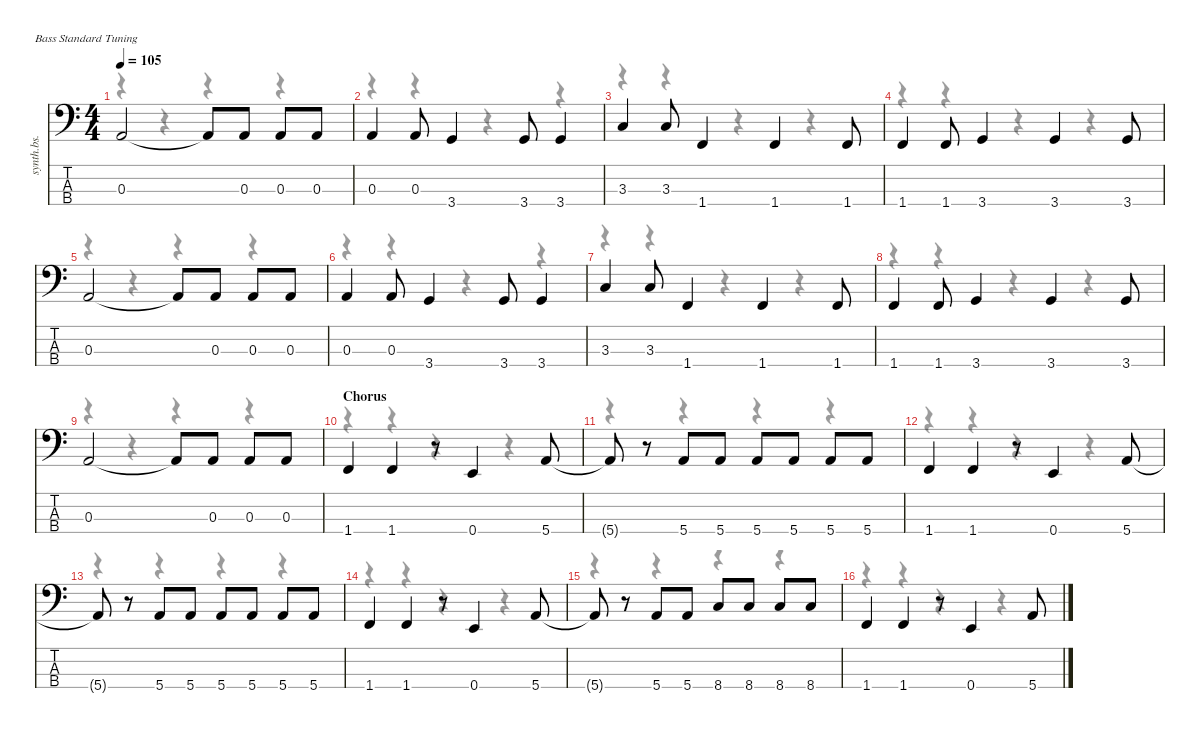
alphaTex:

\defaultSystemsLayout 4
\hideDynamics
\bracketExtendMode nobrackets
\otherSystemsTrackNameOrientation horizontal
\track ("Bass" "synth.bs.") {instrument synthbass2}
\staff {score tabs}
\tuning (G2 D2 A1 E1)
\voice
\ts (4 4)
\tempo 105
\clef f4
\ks c
0.3.2{dy f beam Up} 0.3{t}.8{dy mf beam Up} 0.3.8{dy f beam Up} 0.3.8{beam Up} 0.3.8{beam Up} |
0.3.4{beam Up} 0.3.8{beam Up} 3.4.4{beam Up} 3.4.8{beam Up} 3.4.4{beam Up} |
3.3.4{beam Up} 3.3.8{beam Up} 1.4.4{beam Up} 1.4.4{beam Up} 1.4.8{beam Up} |
1.4.4{beam Up} 1.4.8{beam Up} 3.4.4{beam Up} 3.4.4{beam Up} 3.4.8{beam Up} |
0.3.2{beam Up} 0.3{t}.8{dy mf beam Up} 0.3.8{dy f beam Up} 0.3.8{beam Up} 0.3.8{beam Up} |
0.3.4{beam Up} 0.3.8{beam Up} 3.4.4{beam Up} 3.4.8{beam Up} 3.4.4{beam Up} |
3.3.4{beam Up} 3.3.8{beam Up} 1.4.4{beam Up} 1.4.4{beam Up} 1.4.8{beam Up} |
1.4.4{beam Up} 1.4.8{beam Up} 3.4.4{beam Up} 3.4.4{beam Up} 3.4.8{beam Up} |
0.3.2{beam Up} 0.3{t}.8{dy mf beam Up} 0.3.8{dy f beam Up} 0.3.8{beam Up} 0.3.8{beam Up} |
\section ("" "Chorus")
1.4.4{beam Up} 1.4.4{beam Up} r.8{beam Up} 0.4.4{beam Up} 5.4.8{beam Up} |
5.4{t}.8{beam Up} r.8{beam Up} 5.4.8{beam Up} 5.4.8{beam Up} 5.4.8{beam Up} 5.4.8{beam Up} 5.4.8{beam Up} 5.4.8{beam Up} |
1.4.4{beam Up} 1.4.4{beam Up} r.8{beam Up} 0.4.4{beam Up} 5.4.8{beam Up} |
5.4{t}.8{beam Up} r.8{beam Up} 5.4.8{beam Up} 5.4.8{beam Up} 5.4.8{beam Up} 5.4.8{beam Up} 5.4.8{beam Up} 5.4.8{beam Up} |
1.4.4{beam Up} 1.4.4{beam Up} r.8{beam Up} 0.4.4{beam Up} 5.4.8{beam Up} |
5.4{t}.8{beam Up} r.8{beam Up} 5.4.8{beam Up} 5.4.8{beam Up} 8.4.8{beam Up} 8.4.8{beam Up} 8.4.8{beam Up} 8.4.8{beam Up} |
1.4.4{beam Up} 1.4.4{beam Up} r.8{beam Up} 0.4.4{beam Up} 5.4.8{beam Up}
\voice
\clef f4
\ottava regular
\simile none
\ks c
r.4{dy mf beam Down} r.4{beam Down} r.4{beam Down} r.4{beam Down} |
r.4{beam Down} r.4{beam Down} r.4{beam Down} r.4{beam Down} |
r.4{beam Down} r.4{beam Down} r.4{beam Down} r.4{beam Down} |
r.4{beam Down} r.4{beam Down} r.4{beam Down} r.4{beam Down} |
r.4{beam Down} r.4{beam Down} r.4{beam Down} r.4{beam Down} |
r.4{beam Down} r.4{beam Down} r.4{beam Down} r.4{beam Down} |
r.4{beam Down} r.4{beam Down} r.4{beam Down} r.4{beam Down} |
r.4{beam Down} r.4{beam Down} r.4{beam Down} r.4{beam Down} |
r.4{beam Down} r.4{beam Down} r.4{beam Down} r.4{beam Down} |
r.4{beam Down} r.4{beam Down} r.4{beam Down} r.4{beam Down} |
r.4{beam Down} r.4{beam Down} r.4{beam Down} r.4{beam Down} |
r.4{beam Down} r.4{beam Down} r.4{beam Down} r.4{beam Down} |
r.4{beam Down} r.4{beam Down} r.4{beam Down} r.4{beam Down} |
r.4{beam Down} r.4{beam Down} r.4{beam Down} r.4{beam Down} |
r.4{beam Down} r.4{beam Down} r.4{beam Down} r.4{beam Down} |
r.4{beam Down} r.4{beam Down} r.4{beam Down} r.4{beam Down}
